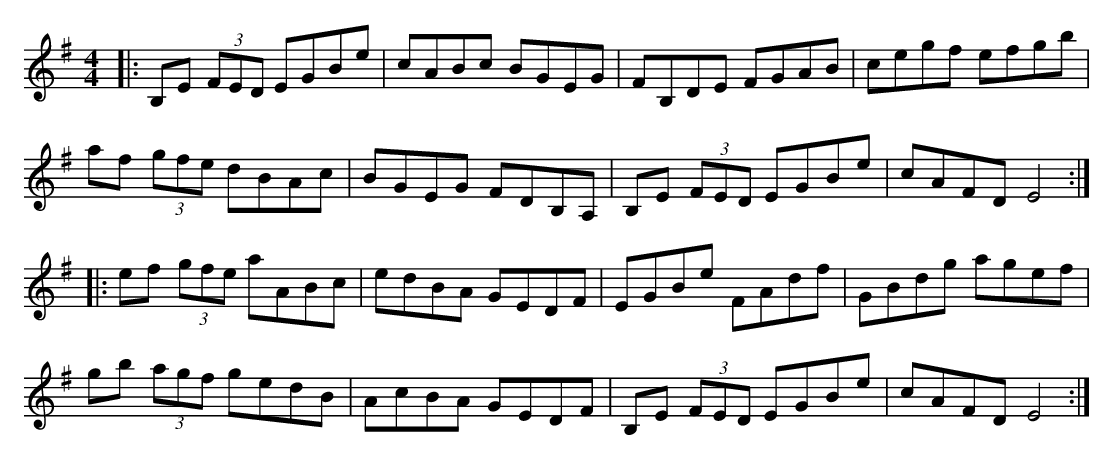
X:1
M:4/4
K:Emin
|:B,E (3FED EGBe|cABc BGEG|FB,DE FGAB|cegf efgb|
af (3gfe dBAc|BGEG FDB,A,|B,E (3FED EGBe|cAFD E4:|
|:ef (3gfe aABc|edBA GEDF|EGBe FAdf|GBdg agef|
gb (3agf gedB|AcBA GEDF|B,E (3FED EGBe|cAFD E4:|
